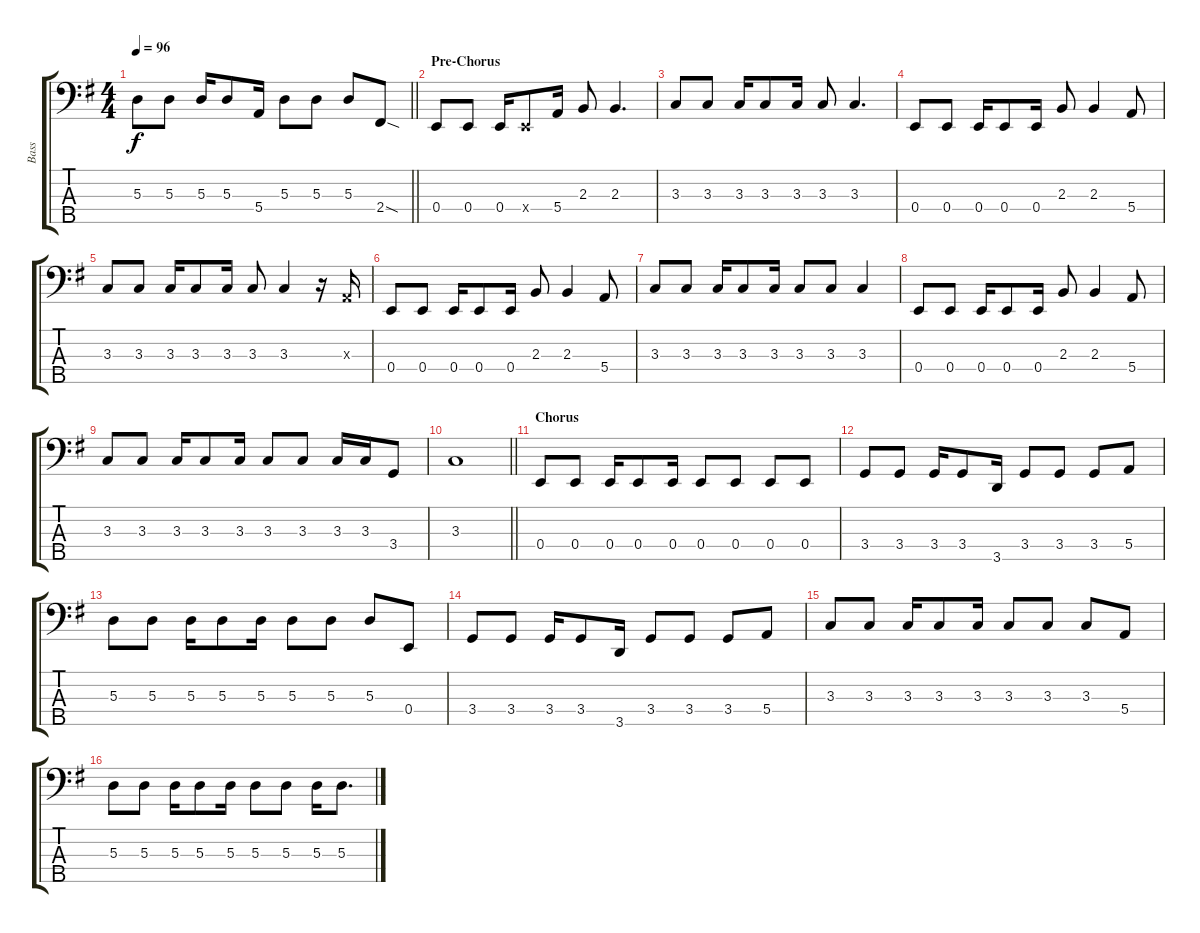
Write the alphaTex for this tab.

\track ("Bass" "Bass") {instrument electricbassfinger}
\staff {score tabs}
\tuning (G2 D2 A1 E1 B0) {hide}
\ts (4 4)
\tempo 96
\clef f4
\barLineRight lightlight
\ks g
5.3.8{dy f} 5.3.8 5.3.16 5.3.8 5.4.16 5.3.8 5.3.8 5.3.8 2.4{sod}.8 |
\section ("" "Pre-Chorus")
0.4.8 0.4.8 0.4.16 0.4{x}.8 5.4.16 2.3.8 2.3.4{d} |
3.3.8 3.3.8 3.3.16 3.3.8 3.3.16 3.3.8 3.3.4{d} |
0.4.8 0.4.8 0.4.16 0.4.8 0.4.16 2.3.8 2.3.4 5.4.8 |
3.3.8 3.3.8 3.3.16 3.3.8 3.3.16 3.3.8 3.3.4 r.16 0.3{x}.16 |
0.4.8 0.4.8 0.4.16 0.4.8 0.4.16 2.3.8 2.3.4 5.4.8 |
3.3.8 3.3.8 3.3.16 3.3.8 3.3.16 3.3.8 3.3.8 3.3.4 |
0.4.8 0.4.8 0.4.16 0.4.8 0.4.16 2.3.8 2.3.4 5.4.8 |
3.3.8 3.3.8 3.3.16 3.3.8 3.3.16 3.3.8 3.3.8 3.3.16 3.3.16 3.4.8 |
\barLineRight lightlight
3.3.1 |
\section ("" "Chorus")
0.4.8 0.4.8 0.4.16 0.4.8 0.4.16 0.4.8 0.4.8 0.4.8 0.4.8 |
3.4.8 3.4.8 3.4.16 3.4.8 3.5.16 3.4.8 3.4.8 3.4.8 5.4.8 |
5.3.8 5.3.8 5.3.16 5.3.8 5.3.16 5.3.8 5.3.8 5.3.8 0.4.8 |
3.4.8 3.4.8 3.4.16 3.4.8 3.5.16 3.4.8 3.4.8 3.4.8 5.4.8 |
3.3.8 3.3.8 3.3.16 3.3.8 3.3.16 3.3.8 3.3.8 3.3.8 5.4.8 |
5.3.8 5.3.8 5.3.16 5.3.8 5.3.16 5.3.8 5.3.8 5.3.16 5.3.8{d}
